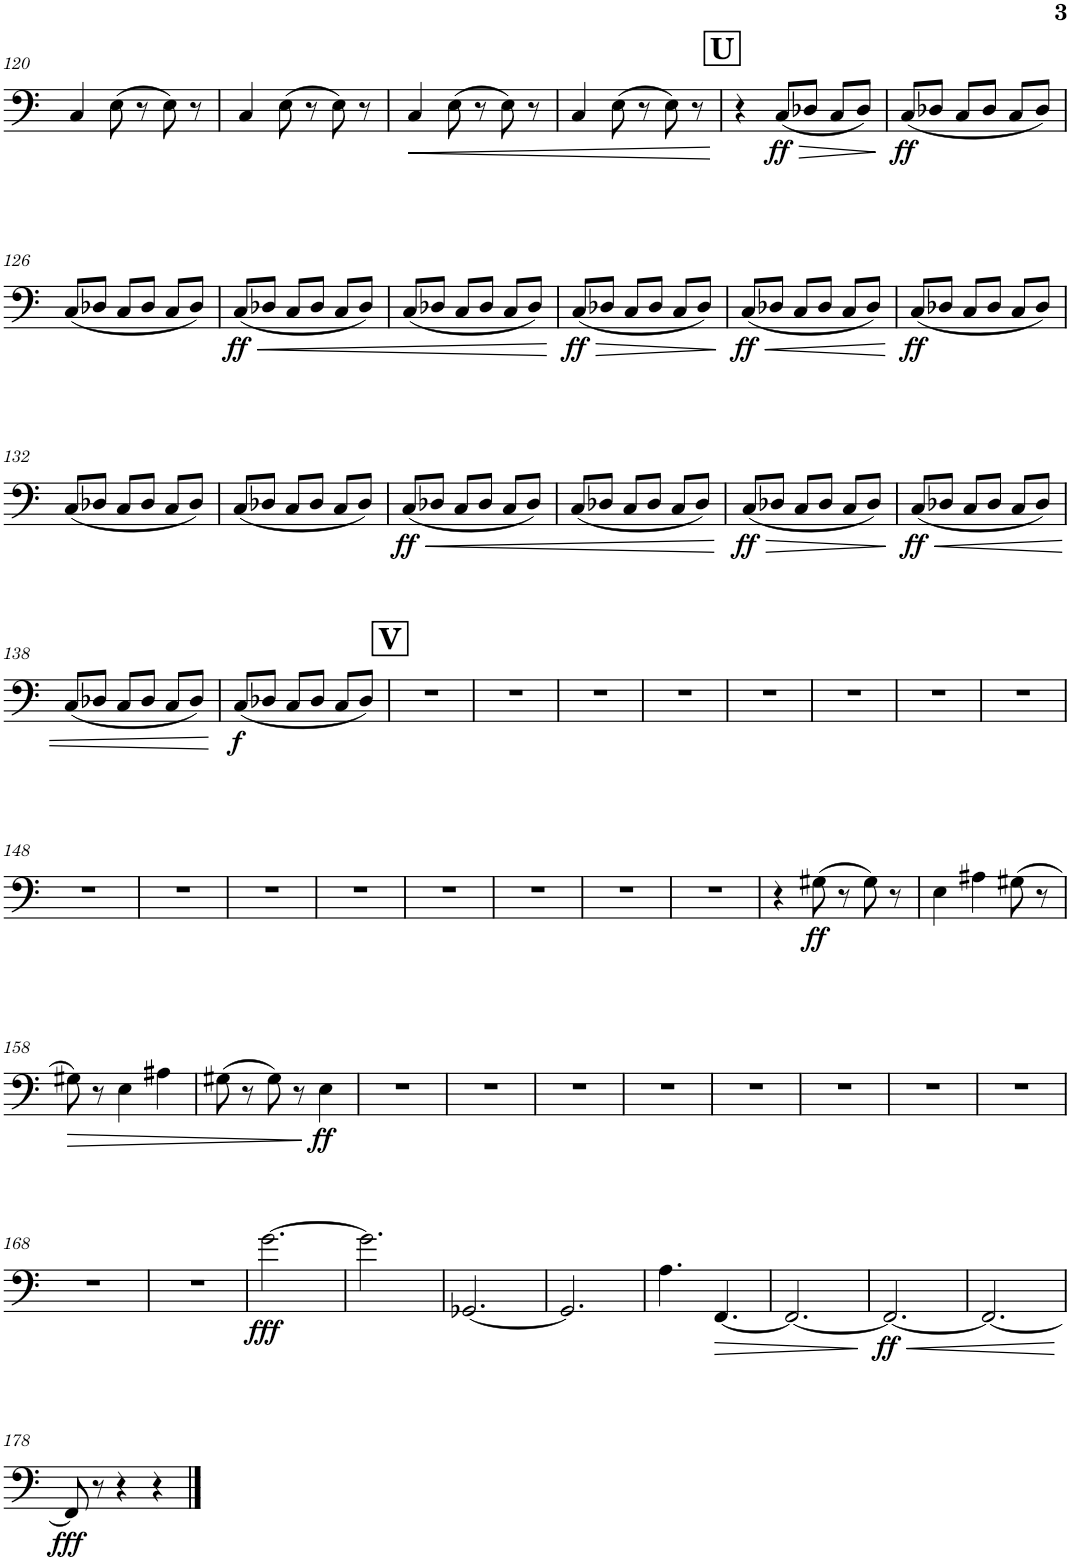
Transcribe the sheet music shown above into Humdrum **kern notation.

**kern	**dynam
*part1	*part1
*staff1	*staff1
*I"Contrabass	*
*I'Cb.	*
!!LO:PB:g=z
*clefF4	*
*Trd7c12	*
*k[]	*
*M3/4	*
=120	=120
4C/	.
(8E\	.
8r	.
8E\)	.
8r	.
=121	=121
4C/	.
(8E\	.
8r	.
8E\)	.
8r	.
=122	=122
!	!LO:HP:b
4C/	<
(8E\	.
8r	.
8E\)	.
8r	.
=123	=123
4C/	.
(8E\	.
8r	.
8E\)	.
8r	.
.	[
!!LO:REH:place=s1:a:B:cj:fs=14:t=U
=124	=124
4r	.
!	!LO:HP:b
!	!LO:DY:n=1:b
(8C/L	> ff
8D-X/J	.
8C/L	.
8D-/J)	.
.	]
=125	=125
!	!LO:DY:b
(8C/L	ff
8D-X/J	.
8C/L	.
8D-/J	.
8C/L	.
8D-/J)	.
!!LO:LB:g=z
=126	=126
(8C/L	.
8D-X/J	.
8C/L	.
8D-/J	.
8C/L	.
8D-/J)	.
=127	=127
!	!LO:HP:b
!	!LO:DY:n=1:b
(8C/L	< ff
8D-X/J	.
8C/L	.
8D-/J	.
8C/L	.
8D-/J)	.
=128	=128
(8C/L	.
8D-X/J	.
8C/L	.
8D-/J	.
8C/L	.
8D-/J)	.
.	[
=129	=129
!	!LO:HP:b
!	!LO:DY:n=1:b
(8C/L	> ff
8D-X/J	.
8C/L	.
8D-/J	.
8C/L	.
8D-/J)	.
.	]
=130	=130
!	!LO:HP:b
!	!LO:DY:n=1:b
(8C/L	< ff
8D-X/J	.
8C/L	.
8D-/J	.
8C/L	.
8D-/J)	.
.	[
=131	=131
!	!LO:DY:b
(8C/L	ff
8D-X/J	.
8C/L	.
8D-/J	.
8C/L	.
8D-/J)	.
!!LO:LB:g=z
=132	=132
(8C/L	.
8D-X/J	.
8C/L	.
8D-/J	.
8C/L	.
8D-/J)	.
=133	=133
(8C/L	.
8D-X/J	.
8C/L	.
8D-/J	.
8C/L	.
8D-/J)	.
=134	=134
!	!LO:HP:b
!	!LO:DY:n=1:b
(8C/L	< ff
8D-X/J	.
8C/L	.
8D-/J	.
8C/L	.
8D-/J)	.
=135	=135
(8C/L	.
8D-X/J	.
8C/L	.
8D-/J	.
8C/L	.
8D-/J)	.
.	[
=136	=136
!	!LO:HP:b
!	!LO:DY:n=1:b
(8C/L	> ff
8D-X/J	.
8C/L	.
8D-/J	.
8C/L	.
8D-/J)	.
.	]
=137	=137
!	!LO:HP:b
!	!LO:DY:n=1:b
(8C/L	< ff
8D-X/J	.
8C/L	.
8D-/J	.
8C/L	.
8D-/J)	.
!!LO:LB:g=z
=138	=138
(8C/L	.
8D-X/J	.
8C/L	.
8D-/J	.
8C/L	.
8D-/J)	.
.	[
=139	=139
!	!LO:DY:b
(8C/L	f
8D-X/J	.
8C/L	.
8D-/J	.
8C/L	.
8D-/J)	.
!!LO:REH:place=s1:a:B:cj:fs=14:t=V
=140	=140
2.r	.
=141	=141
2.r	.
=142	=142
2.r	.
=143	=143
2.r	.
=144	=144
2.r	.
=145	=145
2.r	.
=146	=146
2.r	.
=147	=147
2.r	.
!!LO:LB:g=z
=148	=148
2.r	.
=149	=149
2.r	.
=150	=150
2.r	.
=151	=151
2.r	.
=152	=152
2.r	.
=153	=153
2.r	.
=154	=154
2.r	.
=155	=155
2.r	.
=156	=156
4r	.
!	!LO:DY:b
(8G#X\	ff
8r	.
8G#\)	.
8r	.
=157	=157
4E\	.
4A#X\	.
(8G#X\	.
8r	.
!!LO:LB:g=z
=158	=158
!	!LO:HP:b
8G#X\)	>
8r	.
4E\	.
4A#X\	.
=159	=159
(8G#X\	.
8r	.
8G#\)	.
8r	.
!	!LO:DY:n=1:b
4E\	] ff
=160	=160
2.r	.
=161	=161
2.r	.
=162	=162
2.r	.
=163	=163
2.r	.
=164	=164
2.r	.
=165	=165
2.r	.
=166	=166
2.r	.
=167	=167
2.r	.
!!LO:LB:g=z
=168	=168
2.r	.
=169	=169
2.r	.
=170	=170
!	!LO:DY:b
[2.g\	fff
=171	=171
2.g\]	.
=172	=172
[2.GG-X/	.
=173	=173
2.GG-/]	.
=174	=174
4.A\	.
!	!LO:HP:b
[4.FF/	>
=175	=175
2.FF/_	.
.	]
=176	=176
!	!LO:HP:b
!	!LO:DY:n=1:b
2.FF/_	< ff
=177	=177
2.FF/_	.
.	[
!!LO:LB:g=z
=178	=178
!	!LO:DY:b
8FF/]	fff
8r	.
4r	.
4r	.
==	==
*-	*-
